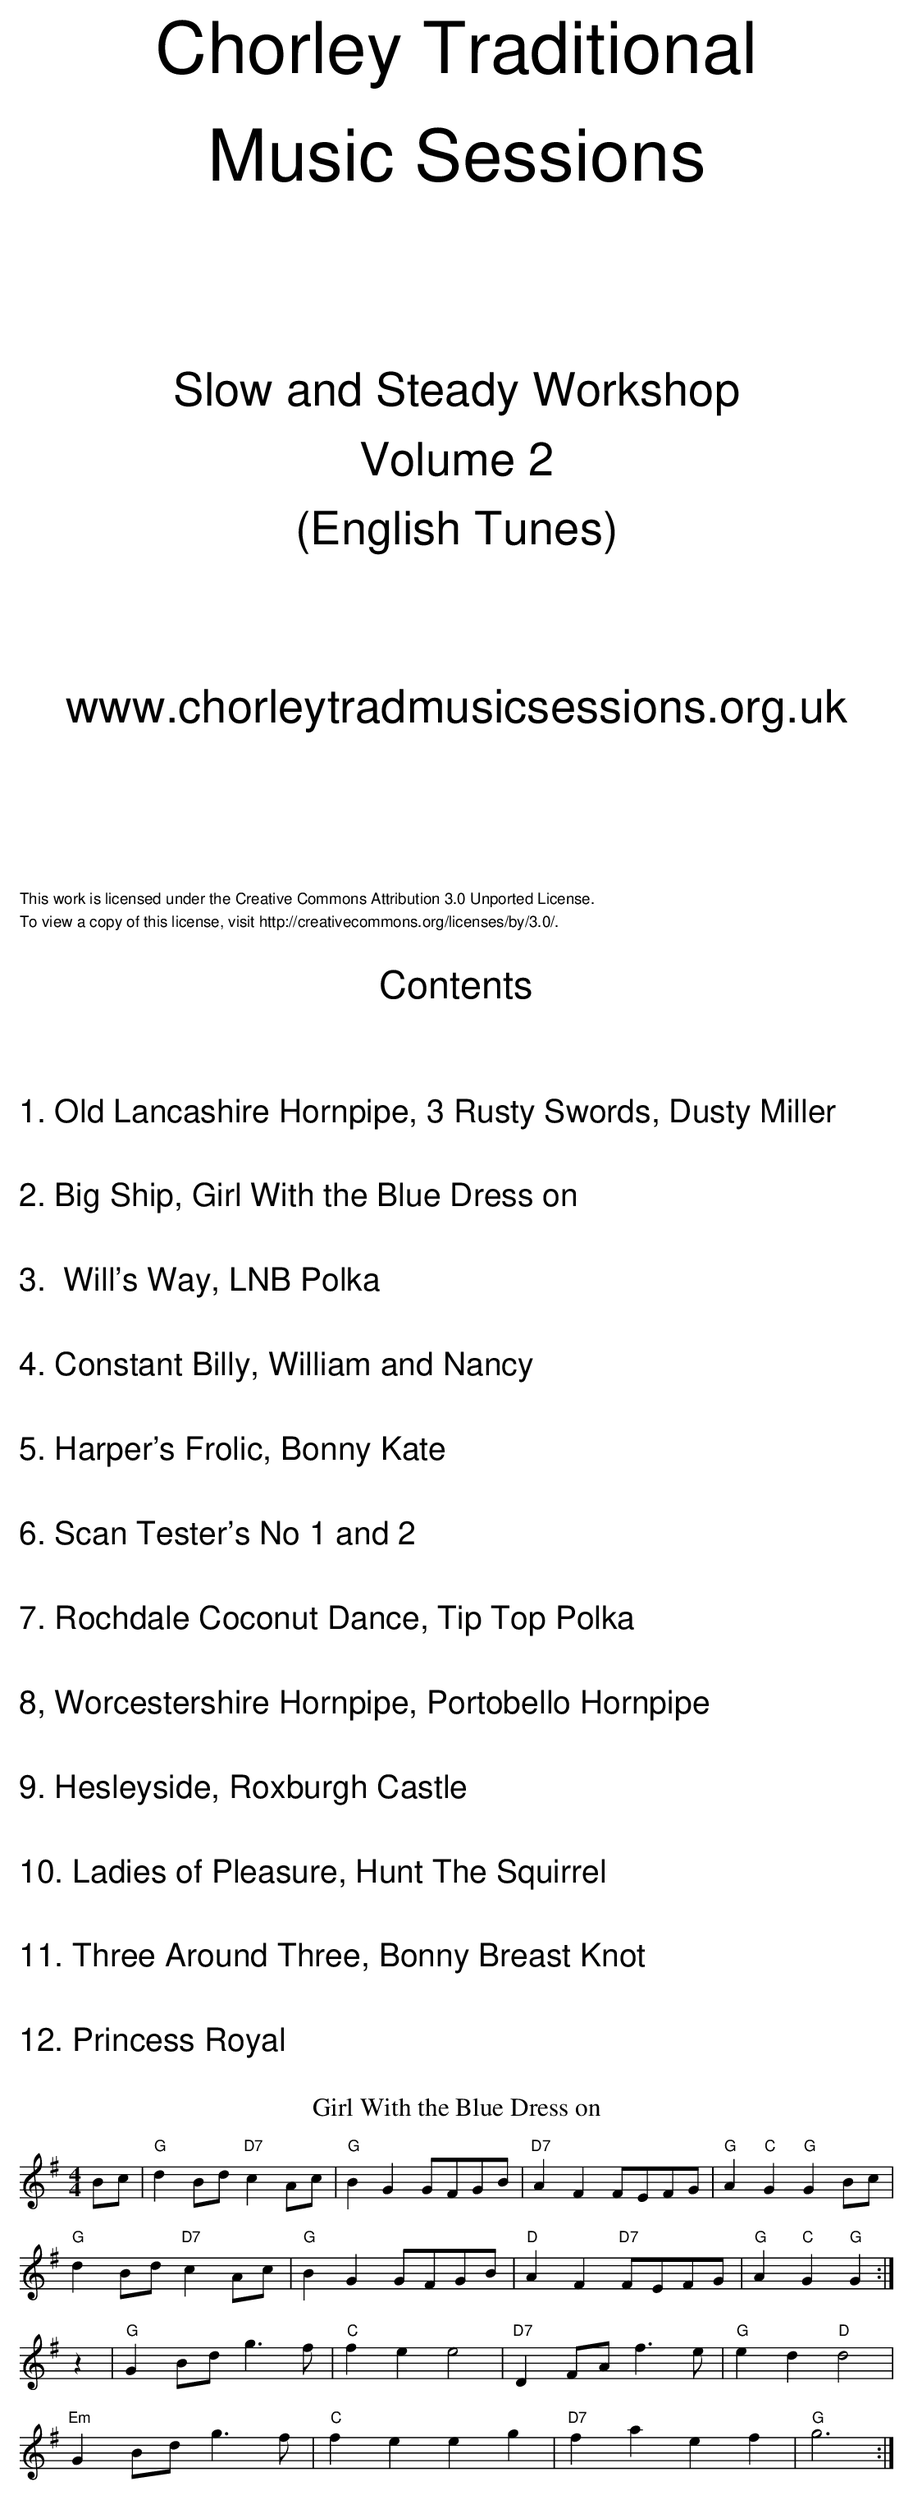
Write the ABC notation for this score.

X:1
T:Girl With the Blue Dress on
M:4/4
L:1/4
K:G
B/2c/2|"G"dB/2d/2 "D7"cA/2c/2|"G"BG G/2F/2G/2B/2|"D7"AF F/2E/2F/2G/2|"G"A"C"G "G"GB/2c/2|
"G"dB/2d/2 "D7"cA/2c/2|"G"BG G/2F/2G/2B/2|"D"AF "D7"F/2E/2F/2G/2|"G"A"C"G "G"G:|
z|"G"GB/2d/2 g3/2f/2|"C"fe e2|"D7"DF/2A/2 f3/2e/2|"G"ed "D"d2|
"Em"GB/2d/2 g3/2f/2|"C"fe eg|"D7"fa ef|"G"g3:|
